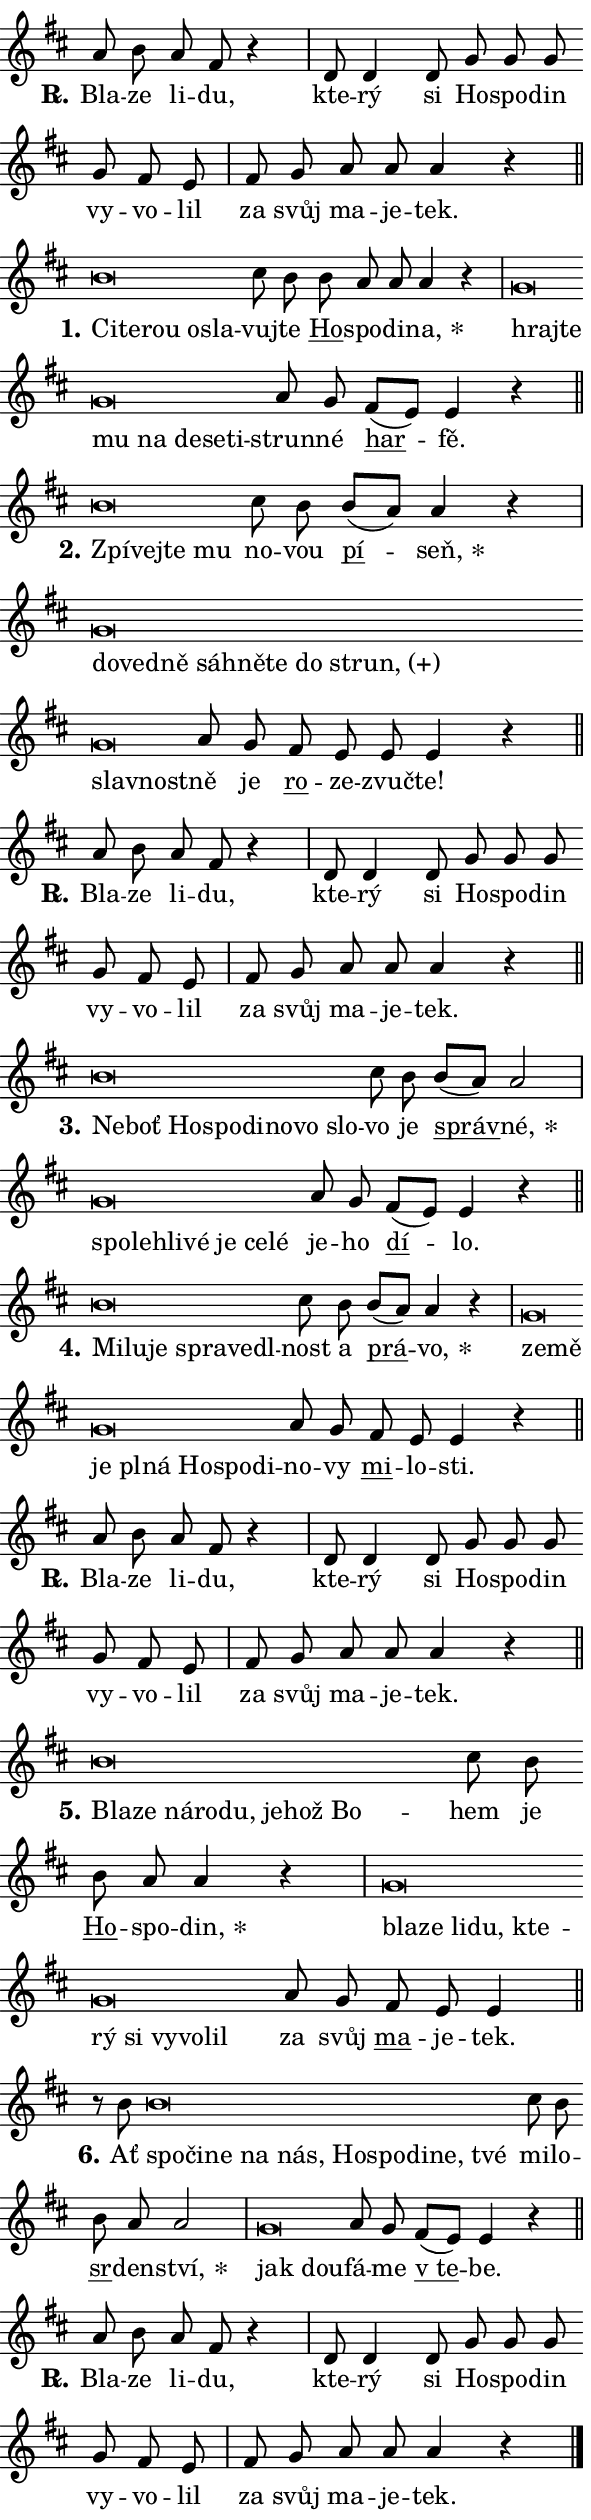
\version "2.24.0"
\header { tagline = "" }
\paper {
  indent = 0\cm
  top-margin = 0\cm
  right-margin = 0.13\cm % to fit lyric hyphens
  bottom-margin = 0\cm
  left-margin = 0\cm
  paper-width = 10\cm
  page-breaking = #ly:one-page-breaking
  system-system-spacing.basic-distance = #11
  score-system-spacing.basic-distance = #11
  ragged-last = ##f
}


%% Author: Thomas Morley
%% https://lists.gnu.org/archive/html/lilypond-user/2020-05/msg00002.html
#(define (line-position grob)
"Returns position of @var[grob} in current system:
   @code{'start}, if at first time-step
   @code{'end}, if at last time-step
   @code{'middle} otherwise
"
  (let* ((col (ly:item-get-column grob))
         (ln (ly:grob-object col 'left-neighbor))
         (rn (ly:grob-object col 'right-neighbor))
         (col-to-check-left (if (ly:grob? ln) ln col))
         (col-to-check-right (if (ly:grob? rn) rn col))
         (break-dir-left
           (and
             (ly:grob-property col-to-check-left 'non-musical #f)
             (ly:item-break-dir col-to-check-left)))
         (break-dir-right
           (and
             (ly:grob-property col-to-check-right 'non-musical #f)
             (ly:item-break-dir col-to-check-right))))
        (cond ((eqv? 1 break-dir-left) 'start)
              ((eqv? -1 break-dir-right) 'end)
              (else 'middle))))

#(define (tranparent-at-line-position vctor)
  (lambda (grob)
  "Relying on @code{line-position} select the relevant enry from @var{vctor}.
Used to determine transparency,"
    (case (line-position grob)
      ((end) (not (vector-ref vctor 0)))
      ((middle) (not (vector-ref vctor 1)))
      ((start) (not (vector-ref vctor 2))))))

noteHeadBreakVisibility =
#(define-music-function (break-visibility)(vector?)
"Makes @code{NoteHead}s transparent relying on @var{break-visibility}"
#{
  \override NoteHead.transparent =
    #(tranparent-at-line-position break-visibility)
#})

#(define delete-ledgers-for-transparent-note-heads
  (lambda (grob)
    "Reads whether a @code{NoteHead} is transparent.
If so this @code{NoteHead} is removed from @code{'note-heads} from
@var{grob}, which is supposed to be @code{LedgerLineSpanner}.
As a result ledgers are not printed for this @code{NoteHead}"
    (let* ((nhds-array (ly:grob-object grob 'note-heads))
           (nhds-list
             (if (ly:grob-array? nhds-array)
                 (ly:grob-array->list nhds-array)
                 '()))
           ;; Relies on the transparent-property being done before
           ;; Staff.LedgerLineSpanner.after-line-breaking is executed.
           ;; This is fragile ...
           (to-keep
             (remove
               (lambda (nhd)
                 (ly:grob-property nhd 'transparent #f))
               nhds-list)))
      ;; TODO find a better method to iterate over grob-arrays, similiar
      ;; to filter/remove etc for lists
      ;; For now rebuilt from scratch
      (set! (ly:grob-object grob 'note-heads)  '())
      (for-each
        (lambda (nhd)
          (ly:pointer-group-interface::add-grob grob 'note-heads nhd))
        to-keep))))

squashNotes = {
  \override NoteHead.X-extent = #'(-0.2 . 0.2)
  \override NoteHead.Y-extent = #'(-0.75 . 0)
  \override NoteHead.stencil =
    #(lambda (grob)
       (let ((pos (ly:grob-property grob 'staff-position)))
         (begin
           (if (< pos -7) (display "ERROR: Lower brevis then expected\n") (display ""))
           (if (<= pos -6) ly:text-interface::print ly:note-head::print))))
}
unSquashNotes = {
  \revert NoteHead.X-extent
  \revert NoteHead.Y-extent
  \revert NoteHead.stencil
}

hideNotes = \noteHeadBreakVisibility #begin-of-line-visible
unHideNotes = \noteHeadBreakVisibility #all-visible

% work-around for resetting accidentals
% https://lilypond.org/doc/v2.23/Documentation/notation/displaying-rhythms#unmetered-music
cadenzaMeasure = {
  \cadenzaOff
  \partial 1024 s1024
  \cadenzaOn
}

#(define-markup-command (accent layout props text) (markup?)
  "Underline accented syllable"
  (interpret-markup layout props
    #{\markup \override #'(offset . 4.3) \underline { #text }#}))

responsum = \markup \concat {
  "R" \hspace #-1.05 \path #0.1 #'((moveto 0 0.07) (lineto 0.9 0.8)) \hspace #0.05 "."
}

spaceSize = #0.6828661417322834 % exact space size for TeX Gyre Schola

\layout {
  \context {
    \Staff
    \remove "Time_signature_engraver"
    \override LedgerLineSpanner.after-line-breaking = #delete-ledgers-for-transparent-note-heads
  }
  \context {
    \Lyrics {
      \override LyricSpace.minimum-distance = \spaceSize
      \override LyricText.font-name = #"TeX Gyre Schola"
      \override LyricText.font-size = 1
      \override StanzaNumber.font-name = #"TeX Gyre Schola Bold"
      \override StanzaNumber.font-size = 1
    }
  }
  \context {
    \Score 
    \override NoteHead.text =
      #(lambda (grob) 
        (let ((pos (ly:grob-property grob 'staff-position)))
          #{\markup {
            \combine
              \halign #-0.55 \raise #(if (= pos -6) 0 0.5) \override #'(thickness . 2) \draw-line #'(3.2 . 0)
              \musicglyph "noteheads.sM1"
          }#}))
  }
}

% magnetic-lyrics.ily
%
%   written by
%     Jean Abou Samra <jean@abou-samra.fr>
%     Werner Lemberg <wl@gnu.org>
%
%   adapted by
%     Jiri Hon <jiri.hon@gmail.com>
%
% Version 2022-Apr-15

% https://www.mail-archive.com/lilypond-user@gnu.org/msg149350.html

#(define (Left_hyphen_pointer_engraver context)
   "Collect syllable-hyphen-syllable occurrences in lyrics and store
them in properties.  This engraver only looks to the left.  For
example, if the lyrics input is @code{foo -- bar}, it does the
following.

@itemize @bullet
@item
Set the @code{text} property of the @code{LyricHyphen} grob between
@q{foo} and @q{bar} to @code{foo}.

@item
Set the @code{left-hyphen} property of the @code{LyricText} grob with
text @q{foo} to the @code{LyricHyphen} grob between @q{foo} and
@q{bar}.
@end itemize

Use this auxiliary engraver in combination with the
@code{lyric-@/text::@/apply-@/magnetic-@/offset!} hook."
   (let ((hyphen #f)
         (text #f))
     (make-engraver
      (acknowledgers
       ((lyric-syllable-interface engraver grob source-engraver)
        (set! text grob)))
      (end-acknowledgers
       ((lyric-hyphen-interface engraver grob source-engraver)
        ;(when (not (grob::has-interface grob 'lyric-space-interface))
          (set! hyphen grob)));)
      ((stop-translation-timestep engraver)
       (when (and text hyphen)
         (ly:grob-set-object! text 'left-hyphen hyphen))
       (set! text #f)
       (set! hyphen #f)))))

#(define (lyric-text::apply-magnetic-offset! grob)
   "If the space between two syllables is less than the value in
property @code{LyricText@/.details@/.squash-threshold}, move the right
syllable to the left so that it gets concatenated with the left
syllable.

Use this function as a hook for
@code{LyricText@/.after-@/line-@/breaking} if the
@code{Left_@/hyphen_@/pointer_@/engraver} is active."
   (let ((hyphen (ly:grob-object grob 'left-hyphen #f)))
     (when hyphen
       (let ((left-text (ly:spanner-bound hyphen LEFT)))
         (when (grob::has-interface left-text 'lyric-syllable-interface)
           (let* ((common (ly:grob-common-refpoint grob left-text X))
                  (this-x-ext (ly:grob-extent grob common X))
                  (left-x-ext
                   (begin
                     ;; Trigger magnetism for left-text.
                     (ly:grob-property left-text 'after-line-breaking)
                     (ly:grob-extent left-text common X)))
                  ;; `delta` is the gap width between two syllables.
                  (delta (- (interval-start this-x-ext)
                            (interval-end left-x-ext)))
                  (details (ly:grob-property grob 'details))
                  (threshold (assoc-get 'squash-threshold details 0.2)))
             (when (< delta threshold)
               (let* (;; We have to manipulate the input text so that
                      ;; ligatures crossing syllable boundaries are not
                      ;; disabled.  For languages based on the Latin
                      ;; script this is essentially a beautification.
                      ;; However, for non-Western scripts it can be a
                      ;; necessity.
                      (lt (ly:grob-property left-text 'text))
                      (rt (ly:grob-property grob 'text))
                      (is-space (grob::has-interface hyphen 'lyric-space-interface))
                      (space (if is-space " " ""))
                      (extra-delta (if is-space spaceSize 0))
                      ;; Append new syllable.
                      (ltrt-space (if (and (string? lt) (string? rt))
                                (string-append lt space rt)
                                (make-concat-markup (list lt space rt))))
                      ;; Right-align `ltrt` to the right side.
                      (ltrt-space-markup (grob-interpret-markup
                               grob
                               (make-translate-markup
                                (cons (interval-length this-x-ext) 0)
                                (make-right-align-markup ltrt-space)))))
                 (begin
                   ;; Don't print `left-text`.
                   (ly:grob-set-property! left-text 'stencil #f)
                   ;; Set text and stencil (which holds all collected
                   ;; syllables so far) and shift it to the left.
                   (ly:grob-set-property! grob 'text ltrt-space)
                   (ly:grob-set-property! grob 'stencil ltrt-space-markup)
                   (ly:grob-translate-axis! grob (- (- delta extra-delta)) X))))))))))


#(define (lyric-hyphen::displace-bounds-first grob)
   ;; Make very sure this callback isn't triggered too early.
   (let ((left (ly:spanner-bound grob LEFT))
         (right (ly:spanner-bound grob RIGHT)))
     (ly:grob-property left 'after-line-breaking)
     (ly:grob-property right 'after-line-breaking)
     (ly:lyric-hyphen::print grob)))

squashThreshold = #0.4

\layout {
  \context {
    \Lyrics
    \consists #Left_hyphen_pointer_engraver
    \override LyricText.after-line-breaking =
      #lyric-text::apply-magnetic-offset!
    \override LyricHyphen.stencil = #lyric-hyphen::displace-bounds-first
    \override LyricText.details.squash-threshold = \squashThreshold
    \override LyricHyphen.minimum-distance = 0
    \override LyricHyphen.minimum-length = \squashThreshold
  }
}

squashText = \override LyricText.details.squash-threshold = 9999
unSquashText = \override LyricText.details.squash-threshold = \squashThreshold

leftText = \override LyricText.self-alignment-X = #LEFT
unLeftText = \revert LyricText.self-alignment-X

starOffset = #(lambda (grob) 
                (let ((x_offset (ly:self-alignment-interface::aligned-on-x-parent grob)))
                  (if (= x_offset 0) 0 (+ x_offset 1.2))))

star = #(define-music-function (syllable)(string?)
"Append star separator at the end of a syllable"
#{
  \once \override LyricText.X-offset = #starOffset
  \lyricmode { \markup {
    #syllable
    \override #'((font-name . "TeX Gyre Schola Bold")) \hspace #0.2 \lower #0.65 \larger "*"
  } }
#})

starAccent = #(define-music-function (syllable)(string?)
"Append star separator at the end of a syllable and make accent"
#{
  \once \override LyricText.X-offset = #starOffset
  \lyricmode { \markup {
    \accent #syllable
    \override #'((font-name . "TeX Gyre Schola Bold")) \hspace #0.2 \lower #0.65 \larger "*"
  } }
#})

breath = #(define-music-function (syllable)(string?)
"Append breathing indicator at the end of a syllable"
#{
  \lyricmode { \markup { #syllable "+" } }
#})

optionalBreath = #(define-music-function (syllable)(string?)
"Append optional breathing indicator at the end of a syllable"
#{
  \lyricmode { \markup { #syllable "(+)" } }
#})


\score {
    <<
        \new Voice = "melody" { \cadenzaOn \key d \major \relative { a'8 b a fis r4 \cadenzaMeasure \bar "|" d8 d4 d8 \bar "" g g g \bar "" g fis e \cadenzaMeasure \bar "|" fis g a a a4 r \cadenzaMeasure \bar "||" \break } }
        \new Lyrics \lyricsto "melody" { \lyricmode { \set stanza = \responsum
Bla -- ze li -- du, kte -- rý si Ho -- spo -- din vy -- vo -- lil za svůj ma -- je -- tek. } }
    >>
    \layout {}
}

\score {
    <<
        \new Voice = "melody" { \cadenzaOn \key d \major \relative { \squashNotes b'\breve*1/16 \hideNotes \breve*1/16 \bar "" \breve*1/16 \bar "" \breve*1/16 \breve*1/16 \bar "" \unHideNotes \unSquashNotes cis8 b \bar "" b a a a4 r \cadenzaMeasure \bar "|" \squashNotes g\breve*1/16 \hideNotes \breve*1/16 \bar "" \breve*1/16 \bar "" \breve*1/16 \bar "" \breve*1/16 \bar "" \breve*1/16 \breve*1/16 \bar "" \unHideNotes \unSquashNotes a8 g \bar "" fis[( e)] e4 r \cadenzaMeasure \bar "||" \break } }
        \new Lyrics \lyricsto "melody" { \lyricmode { \set stanza = "1."
\leftText Ci -- \squashText te -- rou o -- sla -- \unLeftText \unSquashText vuj -- te \markup \accent Ho -- spo -- di -- \star na, \leftText hraj -- \squashText te mu na de -- se -- ti -- \unLeftText \unSquashText strun -- né \markup \accent har -- fě. } }
    >>
    \layout {}
}

\score {
    <<
        \new Voice = "melody" { \cadenzaOn \key d \major \relative { \squashNotes b'\breve*1/16 \hideNotes \breve*1/16 \bar "" \breve*1/16 \breve*1/16 \bar "" \unHideNotes \unSquashNotes cis8 b \bar "" b[( a)] a4 r \cadenzaMeasure \bar "|" \squashNotes g\breve*1/16 \hideNotes \breve*1/16 \bar "" \breve*1/16 \bar "" \breve*1/16 \bar "" \breve*1/16 \bar "" \breve*1/16 \bar "" \breve*1/16 \bar "" \breve*1/16 \bar "" \breve*1/16 \breve*1/16 \bar "" \unHideNotes \unSquashNotes a8 g \bar "" fis e e e4 r \cadenzaMeasure \bar "||" \break } }
        \new Lyrics \lyricsto "melody" { \lyricmode { \set stanza = "2."
\leftText Zpí -- \squashText vej -- te mu \unLeftText \unSquashText no -- vou \markup \accent pí -- \star seň, \leftText do -- \squashText ved -- ně sáh -- ně -- te do \optionalBreath strun, slav -- nost -- \unLeftText \unSquashText ně je \markup \accent ro -- ze -- zvuč -- te! } }
    >>
    \layout {}
}

\score {
    <<
        \new Voice = "melody" { \cadenzaOn \key d \major \relative { a'8 b a fis r4 \cadenzaMeasure \bar "|" d8 d4 d8 \bar "" g g g \bar "" g fis e \cadenzaMeasure \bar "|" fis g a a a4 r \cadenzaMeasure \bar "||" \break } }
        \new Lyrics \lyricsto "melody" { \lyricmode { \set stanza = \responsum
Bla -- ze li -- du, kte -- rý si Ho -- spo -- din vy -- vo -- lil za svůj ma -- je -- tek. } }
    >>
    \layout {}
}

\score {
    <<
        \new Voice = "melody" { \cadenzaOn \key d \major \relative { \squashNotes b'\breve*1/16 \hideNotes \breve*1/16 \bar "" \breve*1/16 \bar "" \breve*1/16 \bar "" \breve*1/16 \bar "" \breve*1/16 \bar "" \breve*1/16 \breve*1/16 \bar "" \unHideNotes \unSquashNotes cis8 b \bar "" b[( a)] a2 \cadenzaMeasure \bar "|" \squashNotes g\breve*1/16 \hideNotes \breve*1/16 \bar "" \breve*1/16 \bar "" \breve*1/16 \bar "" \breve*1/16 \bar "" \breve*1/16 \breve*1/16 \bar "" \unHideNotes \unSquashNotes a8 g \bar "" fis[( e)] e4 r \cadenzaMeasure \bar "||" \break } }
        \new Lyrics \lyricsto "melody" { \lyricmode { \set stanza = "3."
\leftText Ne -- \squashText boť Ho -- spo -- di -- no -- vo slo -- \unLeftText \unSquashText vo je \markup \accent správ -- \star né, \leftText spo -- \squashText leh -- li -- vé je ce -- lé \unLeftText \unSquashText je -- ho \markup \accent dí -- lo. } }
    >>
    \layout {}
}

\score {
    <<
        \new Voice = "melody" { \cadenzaOn \key d \major \relative { \squashNotes b'\breve*1/16 \hideNotes \breve*1/16 \bar "" \breve*1/16 \bar "" \breve*1/16 \bar "" \breve*1/16 \breve*1/16 \bar "" \unHideNotes \unSquashNotes cis8 b \bar "" b[( a)] a4 r \cadenzaMeasure \bar "|" \squashNotes g\breve*1/16 \hideNotes \breve*1/16 \bar "" \breve*1/16 \bar "" \breve*1/16 \bar "" \breve*1/16 \bar "" \breve*1/16 \bar "" \breve*1/16 \breve*1/16 \bar "" \unHideNotes \unSquashNotes a8 g \bar "" fis e e4 r \cadenzaMeasure \bar "||" \break } }
        \new Lyrics \lyricsto "melody" { \lyricmode { \set stanza = "4."
\leftText Mi -- \squashText lu -- je spra -- ve -- dl -- \unLeftText \unSquashText nost a \markup \accent prá -- \star vo, \leftText ze -- \squashText mě je pl -- ná Ho -- spo -- di -- \unLeftText \unSquashText no -- vy \markup \accent mi -- lo -- sti. } }
    >>
    \layout {}
}

\score {
    <<
        \new Voice = "melody" { \cadenzaOn \key d \major \relative { a'8 b a fis r4 \cadenzaMeasure \bar "|" d8 d4 d8 \bar "" g g g \bar "" g fis e \cadenzaMeasure \bar "|" fis g a a a4 r \cadenzaMeasure \bar "||" \break } }
        \new Lyrics \lyricsto "melody" { \lyricmode { \set stanza = \responsum
Bla -- ze li -- du, kte -- rý si Ho -- spo -- din vy -- vo -- lil za svůj ma -- je -- tek. } }
    >>
    \layout {}
}

\score {
    <<
        \new Voice = "melody" { \cadenzaOn \key d \major \relative { \squashNotes b'\breve*1/16 \hideNotes \breve*1/16 \bar "" \breve*1/16 \bar "" \breve*1/16 \bar "" \breve*1/16 \bar "" \breve*1/16 \bar "" \breve*1/16 \breve*1/16 \bar "" \unHideNotes \unSquashNotes cis8 b \bar "" b a a4 r \cadenzaMeasure \bar "|" \squashNotes g\breve*1/16 \hideNotes \breve*1/16 \bar "" \breve*1/16 \bar "" \breve*1/16 \bar "" \breve*1/16 \bar "" \breve*1/16 \bar "" \breve*1/16 \bar "" \breve*1/16 \bar "" \breve*1/16 \breve*1/16 \bar "" \unHideNotes \unSquashNotes a8 g \bar "" fis e e4 \cadenzaMeasure \bar "||" \break } }
        \new Lyrics \lyricsto "melody" { \lyricmode { \set stanza = "5."
\leftText Bla -- \squashText ze ná -- ro -- du, je -- hož Bo -- \unLeftText \unSquashText hem je \markup \accent Ho -- spo -- \star din, \leftText bla -- \squashText ze li -- du, kte -- rý si vy -- vo -- lil \unLeftText \unSquashText za svůj \markup \accent ma -- je -- tek. } }
    >>
    \layout {}
}

\score {
    <<
        \new Voice = "melody" { \cadenzaOn \key d \major \relative { r8 b'8 \squashNotes b\breve*1/16 \hideNotes \breve*1/16 \bar "" \breve*1/16 \bar "" \breve*1/16 \bar "" \breve*1/16 \bar "" \breve*1/16 \bar "" \breve*1/16 \bar "" \breve*1/16 \bar "" \breve*1/16 \breve*1/16 \bar "" \unHideNotes \unSquashNotes cis8 b \bar "" b a a2 \cadenzaMeasure \bar "|" \squashNotes g\breve*1/16 \hideNotes \breve*1/16 \bar "" \unHideNotes \unSquashNotes a8 g \bar "" fis[( e)] e4 r \cadenzaMeasure \bar "||" \break } }
        \new Lyrics \lyricsto "melody" { \lyricmode { \set stanza = "6."
Ať \leftText spo -- \squashText či -- ne na nás, Ho -- spo -- di -- ne, tvé \unLeftText \unSquashText mi -- lo -- \markup \accent sr -- den -- \star ství, \leftText jak \squashText dou -- \unLeftText \unSquashText fá -- me \markup \accent "v te" -- be. } }
    >>
    \layout {}
}

\score {
    <<
        \new Voice = "melody" { \cadenzaOn \key d \major \relative { a'8 b a fis r4 \cadenzaMeasure \bar "|" d8 d4 d8 \bar "" g g g \bar "" g fis e \cadenzaMeasure \bar "|" fis g a a a4 r \cadenzaMeasure \bar "||" \break } \bar "|." }
        \new Lyrics \lyricsto "melody" { \lyricmode { \set stanza = \responsum
Bla -- ze li -- du, kte -- rý si Ho -- spo -- din vy -- vo -- lil za svůj ma -- je -- tek. } }
    >>
    \layout {}
}
